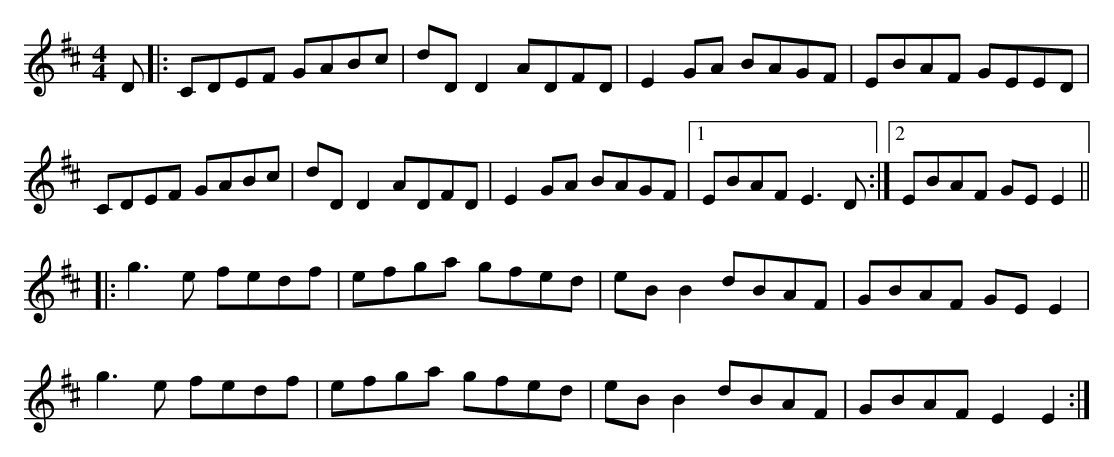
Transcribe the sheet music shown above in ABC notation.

X:1
M:4/4
K:Edor
D|:CDEF GABc|dD D2 ADFD|E2 GA BAGF|EBAF GEED|
CDEF GABc|dD D2 ADFD|E2 GA BAGF|1 EBAF E3 D:|2 EBAF GE E2||
|:g3 e fedf|efga gfed|eB B2 dBAF|GBAF GE E2|
g3 e fedf|efga gfed|eB B2 dBAF|GBAF E2 E2:|
